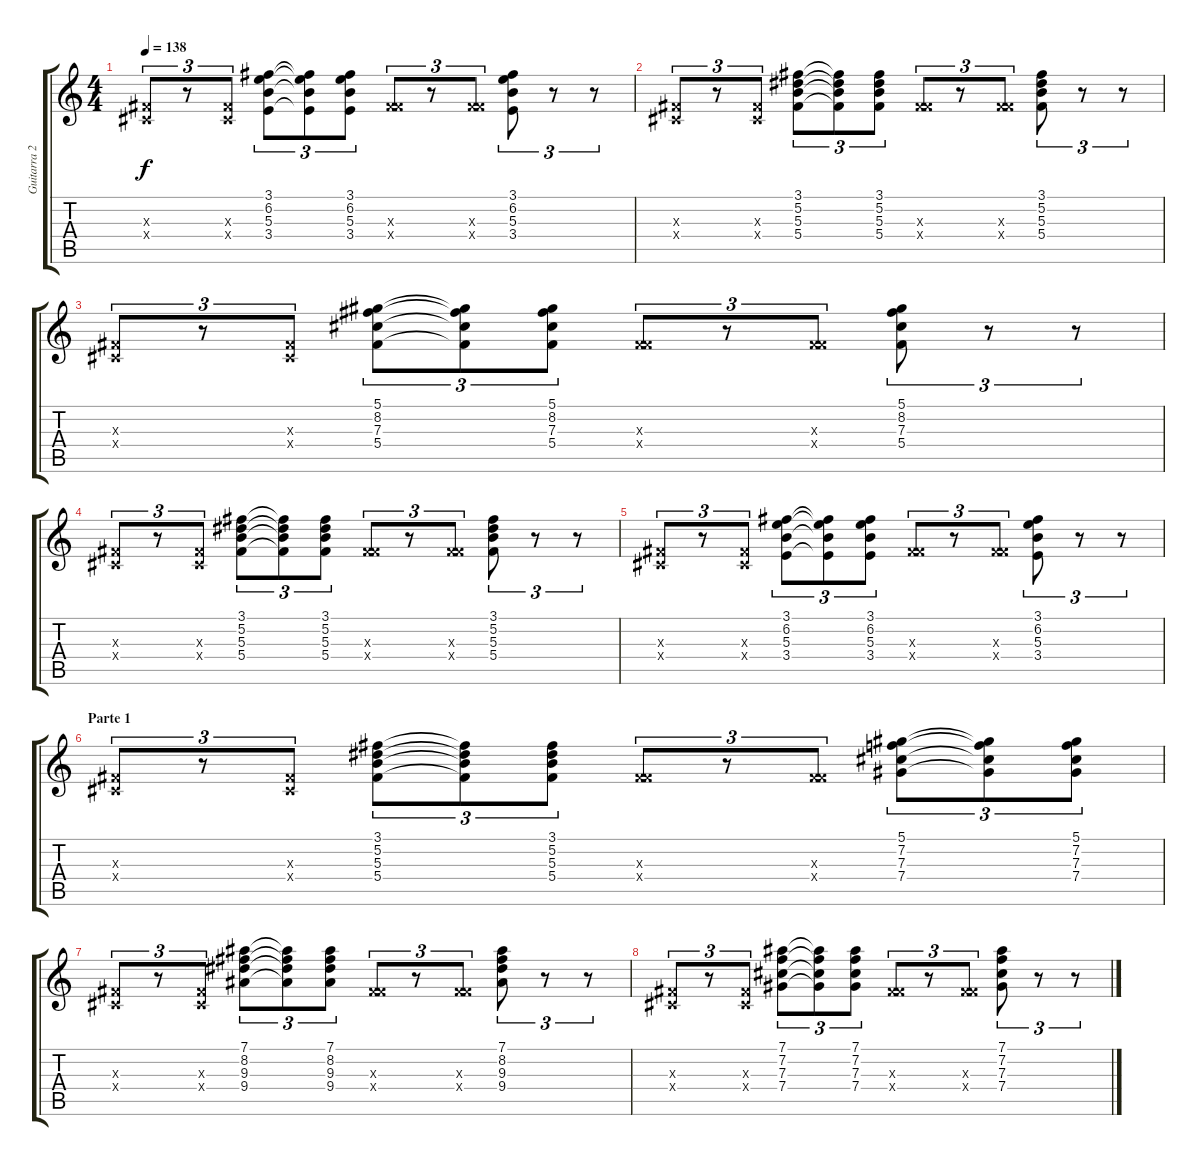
\track ("Guitarra 2" "Guitarra 2") {instrument acousticguitarsteel}
\staff {score tabs}
\tuning (Eb4 Bb3 Gb3 Db3 Ab2 Eb2) {hide}
\ts (4 4)
\tempo 138
\clef g2
\ks c
(0.3{x} 0.4{x}).8{tu (3 2) dy f} r.8{tu (3 2)} (0.3{x} 0.4{x}).8{tu (3 2)} (3.1 6.2 5.3 3.4).8{tu (3 2)} (3.1{t} 6.2{t} 5.3{t} 3.4{t}).8{tu (3 2)} (3.1 6.2 5.3 3.4).8{tu (3 2)} (0.3{x} 5.4{x}).8{tu (3 2)} r.8{tu (3 2)} (0.3{x} 5.4{x}).8{tu (3 2)} (3.1 6.2 5.3 3.4).8{tu (3 2)} r.8{tu (3 2)} r.8{tu (3 2)} |
(0.3{x} 0.4{x}).8{tu (3 2)} r.8{tu (3 2)} (0.3{x} 0.4{x}).8{tu (3 2)} (3.1 5.2 5.3 5.4).8{tu (3 2)} (3.1{t} 5.2{t} 5.3{t} 5.4{t}).8{tu (3 2)} (3.1 5.2 5.3 5.4).8{tu (3 2)} (0.3{x} 5.4{x}).8{tu (3 2)} r.8{tu (3 2)} (0.3{x} 5.4{x}).8{tu (3 2)} (3.1 5.2 5.3 5.4).8{tu (3 2)} r.8{tu (3 2)} r.8{tu (3 2)} |
(0.3{x} 0.4{x}).8{tu (3 2)} r.8{tu (3 2)} (0.3{x} 0.4{x}).8{tu (3 2)} (5.1 8.2 7.3 5.4).8{tu (3 2)} (5.1{t} 8.2{t} 7.3{t} 5.4{t}).8{tu (3 2)} (5.1 8.2 7.3 5.4).8{tu (3 2)} (0.3{x} 5.4{x}).8{tu (3 2)} r.8{tu (3 2)} (0.3{x} 5.4{x}).8{tu (3 2)} (5.1 8.2 7.3 5.4).8{tu (3 2)} r.8{tu (3 2)} r.8{tu (3 2)} |
(0.3{x} 0.4{x}).8{tu (3 2)} r.8{tu (3 2)} (0.3{x} 0.4{x}).8{tu (3 2)} (3.1 5.2 5.3 5.4).8{tu (3 2)} (3.1{t} 5.2{t} 5.3{t} 5.4{t}).8{tu (3 2)} (3.1 5.2 5.3 5.4).8{tu (3 2)} (0.3{x} 5.4{x}).8{tu (3 2)} r.8{tu (3 2)} (0.3{x} 5.4{x}).8{tu (3 2)} (3.1 5.2 5.3 5.4).8{tu (3 2)} r.8{tu (3 2)} r.8{tu (3 2)} |
(0.3{x} 0.4{x}).8{tu (3 2)} r.8{tu (3 2)} (0.3{x} 0.4{x}).8{tu (3 2)} (3.1 6.2 5.3 3.4).8{tu (3 2)} (3.1{t} 6.2{t} 5.3{t} 3.4{t}).8{tu (3 2)} (3.1 6.2 5.3 3.4).8{tu (3 2)} (0.3{x} 5.4{x}).8{tu (3 2)} r.8{tu (3 2)} (0.3{x} 5.4{x}).8{tu (3 2)} (3.1 6.2 5.3 3.4).8{tu (3 2)} r.8{tu (3 2)} r.8{tu (3 2)} |
\section ("" "Parte 1")
(0.3{x} 0.4{x}).8{tu (3 2)} r.8{tu (3 2)} (0.3{x} 0.4{x}).8{tu (3 2)} (3.1 5.2 5.3 5.4).8{tu (3 2)} (3.1{t} 5.2{t} 5.3{t} 5.4{t}).8{tu (3 2)} (3.1 5.2 5.3 5.4).8{tu (3 2)} (0.3{x} 5.4{x}).8{tu (3 2)} r.8{tu (3 2)} (0.3{x} 5.4{x}).8{tu (3 2)} (5.1 7.2 7.3 7.4).8{tu (3 2)} (5.1{t} 7.2{t} 7.3{t} 7.4{t}).8{tu (3 2)} (5.1 7.2 7.3 7.4).8{tu (3 2)} |
(0.3{x} 0.4{x}).8{tu (3 2)} r.8{tu (3 2)} (0.3{x} 0.4{x}).8{tu (3 2)} (7.1 8.2 9.3 9.4).8{tu (3 2)} (7.1{t} 8.2{t} 9.3{t} 9.4{t}).8{tu (3 2)} (7.1 8.2 9.3 9.4).8{tu (3 2)} (0.3{x} 5.4{x}).8{tu (3 2)} r.8{tu (3 2)} (0.3{x} 5.4{x}).8{tu (3 2)} (7.1 8.2 9.3 9.4).8{tu (3 2)} r.8{tu (3 2)} r.8{tu (3 2)} |
(0.3{x} 0.4{x}).8{tu (3 2)} r.8{tu (3 2)} (0.3{x} 0.4{x}).8{tu (3 2)} (7.1 7.2 7.3 7.4).8{tu (3 2)} (7.1{t} 7.2{t} 7.3{t} 7.4{t}).8{tu (3 2)} (7.1 7.2 7.3 7.4).8{tu (3 2)} (0.3{x} 5.4{x}).8{tu (3 2)} r.8{tu (3 2)} (0.3{x} 5.4{x}).8{tu (3 2)} (7.1 7.2 7.3 7.4).8{tu (3 2)} r.8{tu (3 2)} r.8{tu (3 2)}
